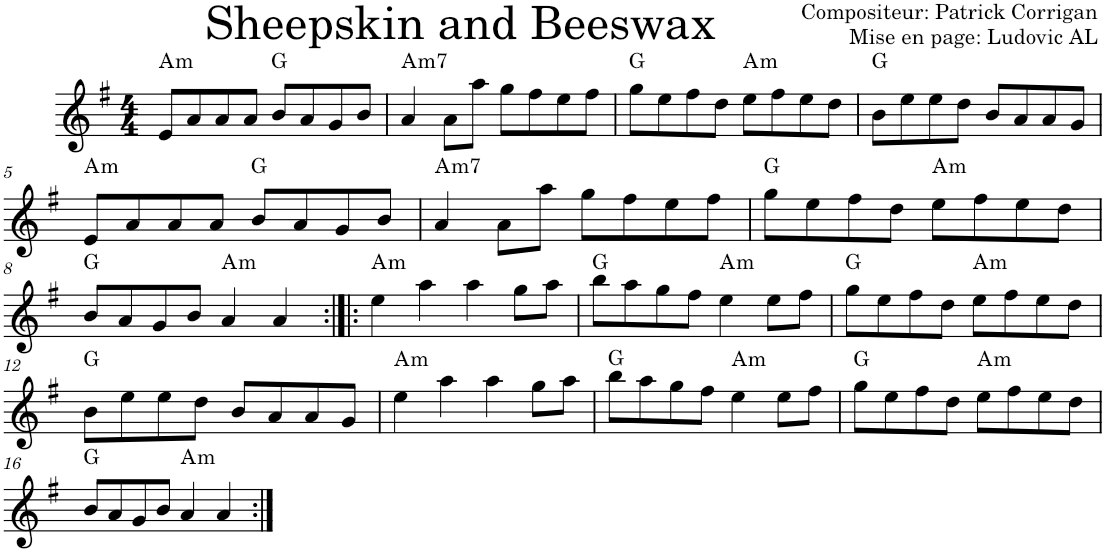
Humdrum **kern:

**kern	**harte
*part1	*part1
*staff1	*
*I"Violon	*
*I'Vln.	*
*clefG2	*
*k[f#]	*
*M4/4	*
=1	=1
!	!LO:H:kt=m
8e/L	A:min
8a/	.
8a/	.
8a/J	.
8b/L	G:maj
8a/	.
8g/	.
8b/J	.
=2	=2
!	!LO:H:kt=m7
4a/	A:min7
8a\L	.
8aa\J	.
8gg\L	.
8ff#\	.
8ee\	.
8ff#\J	.
=3	=3
8gg\L	G:maj
8ee\	.
8ff#\	.
8dd\J	.
!	!LO:H:kt=m
8ee\L	A:min
8ff#\	.
8ee\	.
8dd\J	.
=4	=4
8b\L	G:maj
8ee\	.
8ee\	.
8dd\J	.
8b/L	.
8a/	.
8a/	.
8g/J	.
!!LO:LB:g=z
=5	=5
!	!LO:H:kt=m
8e/L	A:min
8a/	.
8a/	.
8a/J	.
8b/L	G:maj
8a/	.
8g/	.
8b/J	.
=6	=6
!	!LO:H:kt=m7
4a/	A:min7
8a\L	.
8aa\J	.
8gg\L	.
8ff#\	.
8ee\	.
8ff#\J	.
=7	=7
8gg\L	G:maj
8ee\	.
8ff#\	.
8dd\J	.
!	!LO:H:kt=m
8ee\L	A:min
8ff#\	.
8ee\	.
8dd\J	.
!!LO:LB:g=z
=8	=8
8b/L	G:maj
8a/	.
8g/	.
8b/J	.
!	!LO:H:kt=m
4a/	A:min
4a/	.
=9:|!|:	=9:|!|:
!	!LO:H:kt=m
4ee\	A:min
4aa\	.
4aa\	.
8gg\L	.
8aa\J	.
=10	=10
8bb\L	G:maj
8aa\	.
8gg\	.
8ff#\J	.
!	!LO:H:kt=m
4ee\	A:min
8ee\L	.
8ff#\J	.
=11	=11
8gg\L	G:maj
8ee\	.
8ff#\	.
8dd\J	.
!	!LO:H:kt=m
8ee\L	A:min
8ff#\	.
8ee\	.
8dd\J	.
!!LO:LB:g=z
=12	=12
8b\L	G:maj
8ee\	.
8ee\	.
8dd\J	.
8b/L	.
8a/	.
8a/	.
8g/J	.
=13	=13
!	!LO:H:kt=m
4ee\	A:min
4aa\	.
4aa\	.
8gg\L	.
8aa\J	.
=14	=14
8bb\L	G:maj
8aa\	.
8gg\	.
8ff#\J	.
!	!LO:H:kt=m
4ee\	A:min
8ee\L	.
8ff#\J	.
=15	=15
8gg\L	G:maj
8ee\	.
8ff#\	.
8dd\J	.
!	!LO:H:kt=m
8ee\L	A:min
8ff#\	.
8ee\	.
8dd\J	.
!!LO:LB:g=z
=16	=16
8b/L	G:maj
8a/	.
8g/	.
8b/J	.
!	!LO:H:kt=m
4a/	A:min
4a/	.
=:|!	=:|!
*-	*-
